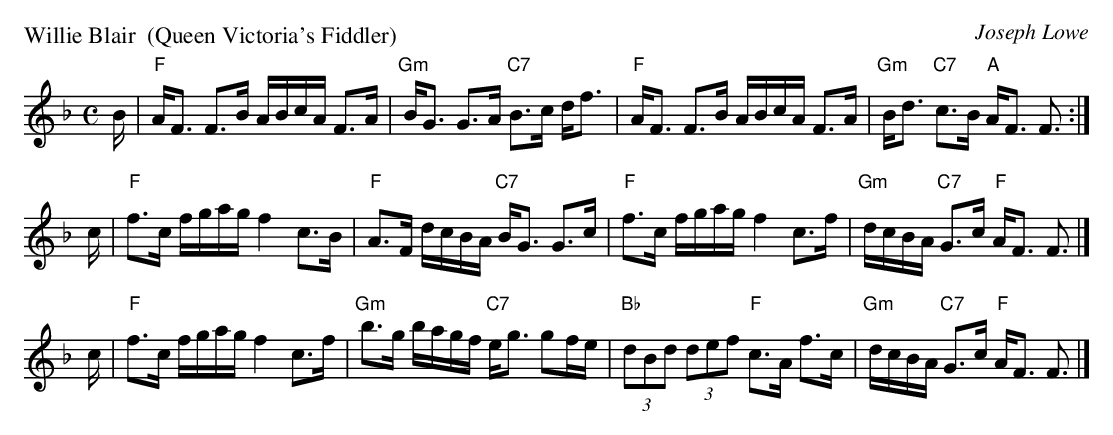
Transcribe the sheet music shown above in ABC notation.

X:1
P: Willie Blair  (Queen Victoria's Fiddler)
C: Joseph Lowe
M: C
L: 1/16
K: F
B | "F"AF3 F3B  ABcA F3A | "Gm"BG3 G3A  "C7"B3c df3  |  "F"AF3        F3B       ABcA F3A | "Gm"Bd3  "C7"c3B "A"AF3 F3 :|
c | "F"f3c fgag f4   c3B |  "F"A3F dcBA "C7"BG3 G3c  |  "F"f3c        fgag      f4   c3f | "Gm"dcBA "C7"G3c "F"AF3 F3 |]
c | "F"f3c fgag f4   c3f | "Gm"b3g bagf "C7"eg3 g2fe | "Bb"(3d2B2d2 (3d2e2f2 "F"c3A  f3c | "Gm"dcBA "C7"G3c "F"AF3 F3 |]
